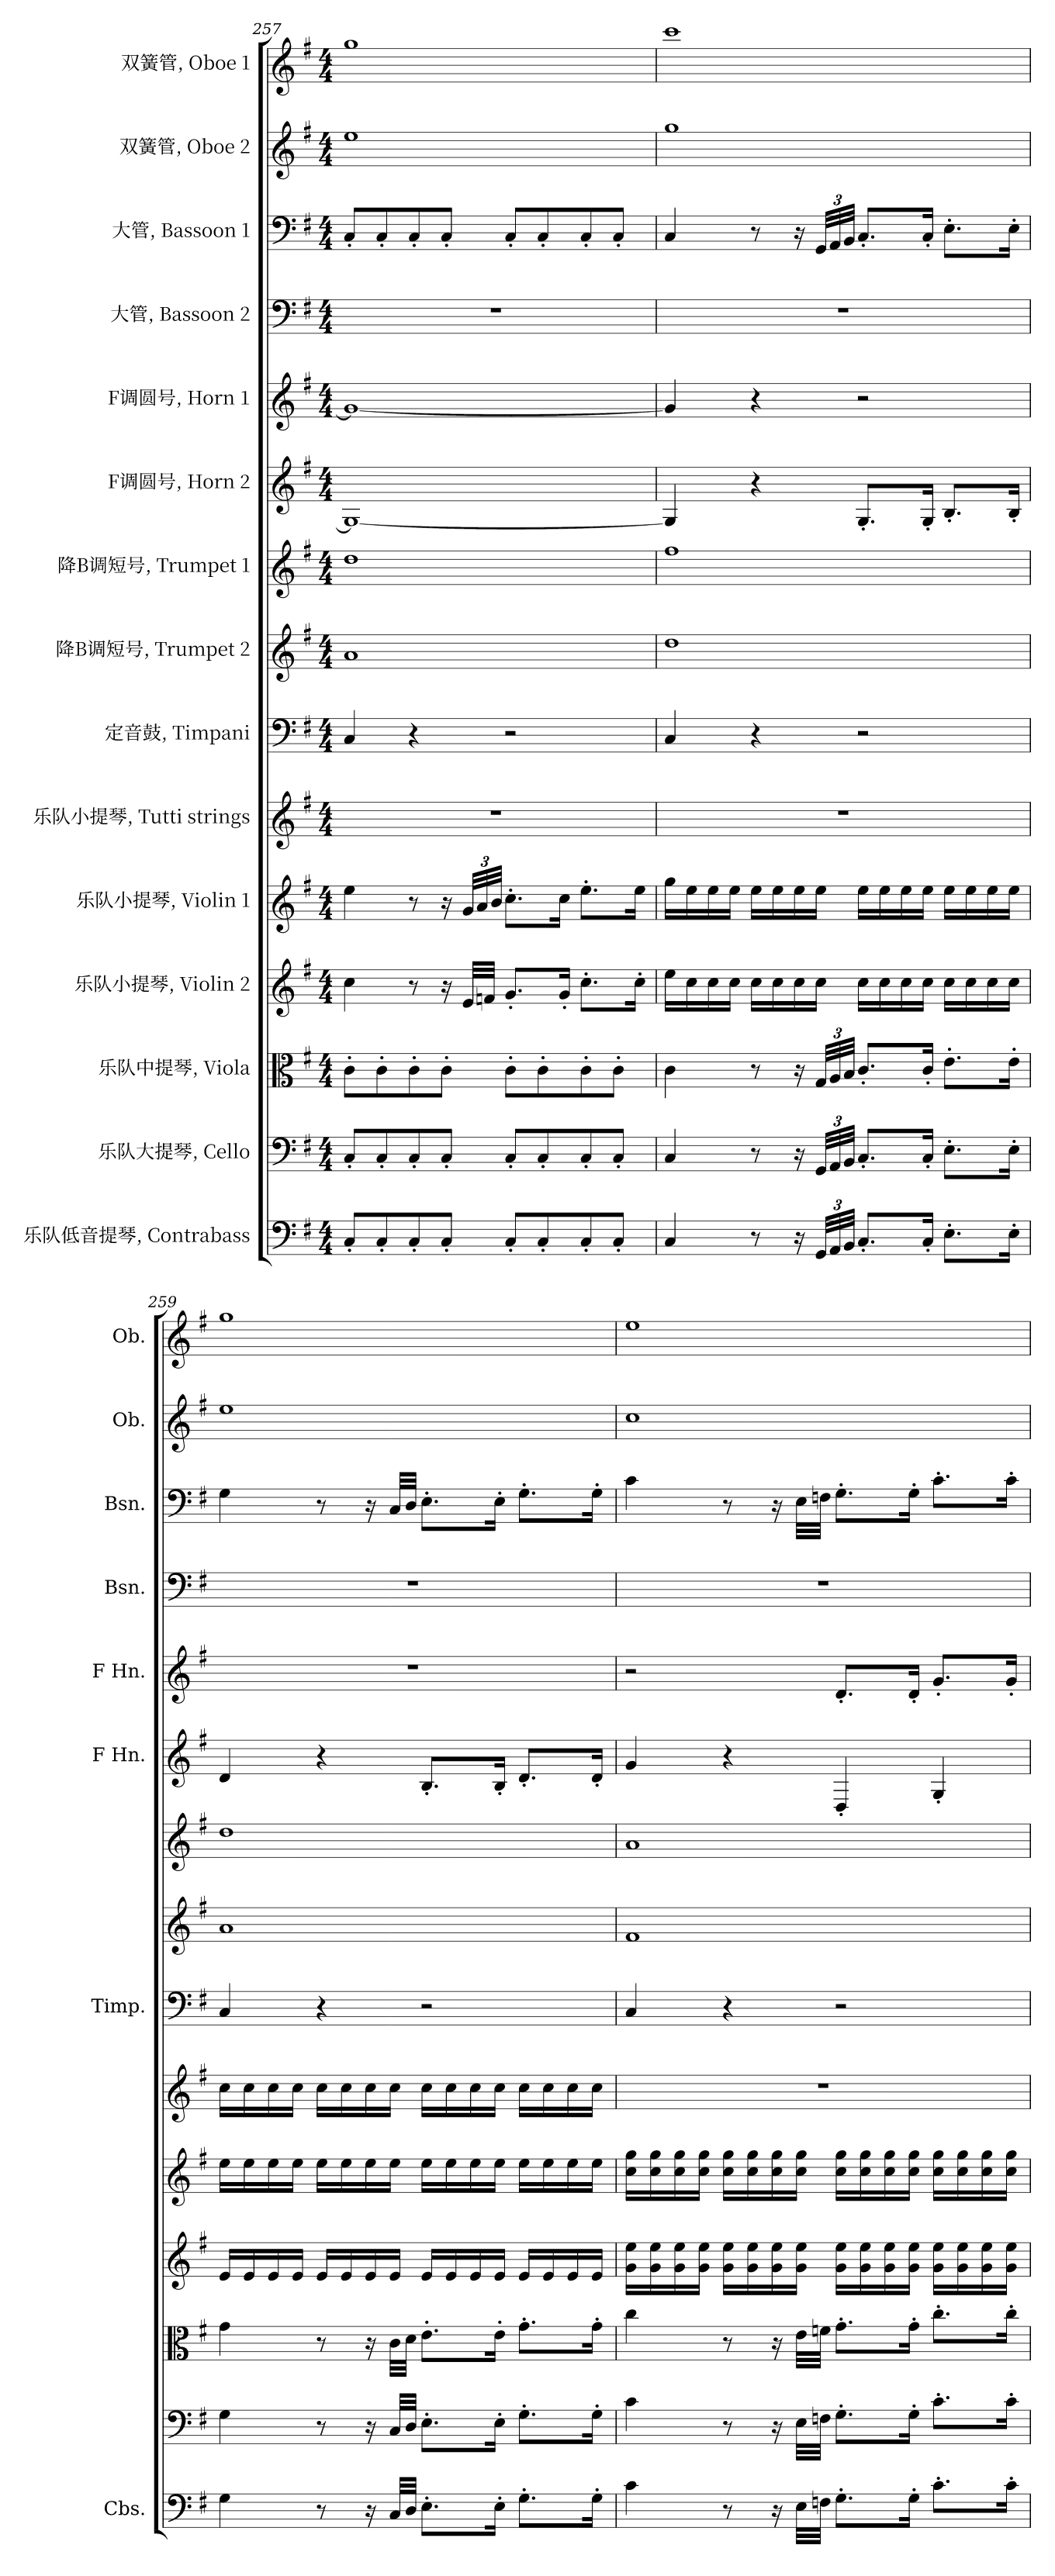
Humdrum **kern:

**kern	**kern	**kern	**kern	**kern	**kern	**kern	**kern	**kern	**kern	**kern	**kern	**kern	**kern	**kern
*part15	*part14	*part13	*part12	*part11	*part10	*part9	*part8	*part7	*part6	*part5	*part4	*part3	*part2	*part1
*staff15	*staff14	*staff13	*staff12	*staff11	*staff10	*staff9	*staff8	*staff7	*staff6	*staff5	*staff4	*staff3	*staff2	*staff1
*I"乐队低音提琴, Contrabass	*I"乐队大提琴, Cello	*I"乐队中提琴, Viola	*I"乐队小提琴, Violin 2	*I"乐队小提琴, Violin 1	*I"乐队小提琴, Tutti strings	*I"定音鼓, Timpani	*I"降B调短号, Trumpet 2	*I"降B调短号, Trumpet 1	*I"F调圆号, Horn 2	*I"F调圆号, Horn 1	*I"大管, Bassoon 2	*I"大管, Bassoon 1	*I"双簧管, Oboe 2	*I"双簧管, Oboe 1
*I'Cbs.	*	*	*	*	*	*I'Timp.	*	*	*I'F Hn.	*I'F Hn.	*I'Bsn.	*I'Bsn.	*I'Ob.	*I'Ob.
!!LO:PB:g=z
*clefF4	*clefF4	*clefC3	*clefG2	*clefG2	*clefG2	*clefF4	*clefG2	*clefG2	*clefG2	*clefG2	*clefF4	*clefF4	*clefG2	*clefG2
*ITrd7c12	*	*	*	*	*	*	*ITrd1c2	*ITrd1c2	*ITrd4c7	*ITrd4c7	*	*	*	*
*k[f#]	*k[f#]	*k[f#]	*k[f#]	*k[f#]	*k[f#]	*k[f#]	*k[b-]	*k[b-]	*k[]	*k[]	*k[f#]	*k[f#]	*k[f#]	*k[f#]
*M4/4	*M4/4	*M4/4	*M4/4	*M4/4	*M4/4	*M4/4	*M4/4	*M4/4	*M4/4	*M4/4	*M4/4	*M4/4	*M4/4	*M4/4
=257	=257	=257	=257	=257	=257	=257	=257	=257	=257	=257	=257	=257	=257	=257
8CC'/L	8C'/L	8c'\L	4cc\	4ee\	1r	4C/	1g	1cc	1C_	1c_	1r	8C'/L	1ee	1gg
8CC'/	8C'/	8c'\	.	.	.	.	.	.	.	.	.	8C'/	.	.
8CC'/	8C'/	8c'\	8r	8r	.	4r	.	.	.	.	.	8C'/	.	.
8CC'/J	8C'/J	8c'\J	16r	16r	.	.	.	.	.	.	.	8C'/J	.	.
*	*	*	*	*Xbrackettup	*	*	*	*	*	*	*	*	*	*
.	.	.	32e/LLL	48g/LLL	.	.	.	.	.	.	.	.	.	.
.	.	.	.	48a/	.	.	.	.	.	.	.	.	.	.
.	.	.	32fn/JJJ	.	.	.	.	.	.	.	.	.	.	.
.	.	.	.	48b/JJJ	.	.	.	.	.	.	.	.	.	.
8CC'/L	8C'/L	8c'\L	8.g'/L	8.cc'\L	.	2r	.	.	.	.	.	8C'/L	.	.
8CC'/	8C'/	8c'\	.	.	.	.	.	.	.	.	.	8C'/	.	.
.	.	.	16g'/Jk	16cc\Jk	.	.	.	.	.	.	.	.	.	.
8CC'/	8C'/	8c'\	8.cc'\L	8.ee'\L	.	.	.	.	.	.	.	8C'/	.	.
8CC'/J	8C'/J	8c'\J	.	.	.	.	.	.	.	.	.	8C'/J	.	.
.	.	.	16cc'\Jk	16ee\Jk	.	.	.	.	.	.	.	.	.	.
=258	=258	=258	=258	=258	=258	=258	=258	=258	=258	=258	=258	=258	=258	=258
4CC/	4C/	4c\	16ee\LL	16gg\LL	1r	4C/	1cc	1ee	4C/]	4c/]	1r	4C/	1gg	1ccc
.	.	.	16cc\	16ee\	.	.	.	.	.	.	.	.	.	.
.	.	.	16cc\	16ee\	.	.	.	.	.	.	.	.	.	.
.	.	.	16cc\JJ	16ee\JJ	.	.	.	.	.	.	.	.	.	.
8r	8r	8r	16cc\LL	16ee\LL	.	4r	.	.	4r	4r	.	8r	.	.
.	.	.	16cc\	16ee\	.	.	.	.	.	.	.	.	.	.
16r	16r	16r	16cc\	16ee\	.	.	.	.	.	.	.	16r	.	.
*Xbrackettup	*Xbrackettup	*Xbrackettup	*	*	*	*	*	*	*	*	*	*Xbrackettup	*	*
48GGG/LLL	48GG/LLL	48G/LLL	16cc\JJ	16ee\JJ	.	.	.	.	.	.	.	48GG/LLL	.	.
48AAA/	48AA/	48A/	.	.	.	.	.	.	.	.	.	48AA/	.	.
48BBB/JJJ	48BB/JJJ	48B/JJJ	.	.	.	.	.	.	.	.	.	48BB/JJJ	.	.
8.CC'/L	8.C'/L	8.c'/L	16cc\LL	16ee\LL	.	2r	.	.	8.C'/L	2r	.	8.C'/L	.	.
.	.	.	16cc\	16ee\	.	.	.	.	.	.	.	.	.	.
.	.	.	16cc\	16ee\	.	.	.	.	.	.	.	.	.	.
16CC'/Jk	16C'/Jk	16c'/Jk	16cc\JJ	16ee\JJ	.	.	.	.	16C'/Jk	.	.	16C'/Jk	.	.
8.EE'\L	8.E'\L	8.e'\L	16cc\LL	16ee\LL	.	.	.	.	8.E'/L	.	.	8.E'\L	.	.
.	.	.	16cc\	16ee\	.	.	.	.	.	.	.	.	.	.
.	.	.	16cc\	16ee\	.	.	.	.	.	.	.	.	.	.
16EE'\Jk	16E'\Jk	16e'\Jk	16cc\JJ	16ee\JJ	.	.	.	.	16E'/Jk	.	.	16E'\Jk	.	.
!!LO:PB:g=z
=259	=259	=259	=259	=259	=259	=259	=259	=259	=259	=259	=259	=259	=259	=259
4GG\	4G\	4g\	16e/LL	16ee\LL	16cc\LL	4C/	1g	1cc	4G/	1r	1r	4G\	1ee	1gg
.	.	.	16e/	16ee\	16cc\	.	.	.	.	.	.	.	.	.
.	.	.	16e/	16ee\	16cc\	.	.	.	.	.	.	.	.	.
.	.	.	16e/JJ	16ee\JJ	16cc\JJ	.	.	.	.	.	.	.	.	.
8r	8r	8r	16e/LL	16ee\LL	16cc\LL	4r	.	.	4r	.	.	8r	.	.
.	.	.	16e/	16ee\	16cc\	.	.	.	.	.	.	.	.	.
16r	16r	16r	16e/	16ee\	16cc\	.	.	.	.	.	.	16r	.	.
32CC/LLL	32C/LLL	32c\LLL	16e/JJ	16ee\JJ	16cc\JJ	.	.	.	.	.	.	32C/LLL	.	.
32DD/JJJ	32D/JJJ	32d\JJJ	.	.	.	.	.	.	.	.	.	32D/JJJ	.	.
8.EE'\L	8.E'\L	8.e'\L	16e/LL	16ee\LL	16cc\LL	2r	.	.	8.E'/L	.	.	8.E'\L	.	.
.	.	.	16e/	16ee\	16cc\	.	.	.	.	.	.	.	.	.
.	.	.	16e/	16ee\	16cc\	.	.	.	.	.	.	.	.	.
16EE'\Jk	16E'\Jk	16e'\Jk	16e/JJ	16ee\JJ	16cc\JJ	.	.	.	16E'/Jk	.	.	16E'\Jk	.	.
8.GG'\L	8.G'\L	8.g'\L	16e/LL	16ee\LL	16cc\LL	.	.	.	8.G'/L	.	.	8.G'\L	.	.
.	.	.	16e/	16ee\	16cc\	.	.	.	.	.	.	.	.	.
.	.	.	16e/	16ee\	16cc\	.	.	.	.	.	.	.	.	.
16GG'\Jk	16G'\Jk	16g'\Jk	16e/JJ	16ee\JJ	16cc\JJ	.	.	.	16G'/Jk	.	.	16G'\Jk	.	.
=260	=260	=260	=260	=260	=260	=260	=260	=260	=260	=260	=260	=260	=260	=260
4C\	4c\	4cc\	16g\ 16ee\LL	16cc\ 16gg\LL	1r	4C/	1e	1g	4c/	2r	1r	4c\	1cc	1ee
.	.	.	16g\ 16ee\	16cc\ 16gg\	.	.	.	.	.	.	.	.	.	.
.	.	.	16g\ 16ee\	16cc\ 16gg\	.	.	.	.	.	.	.	.	.	.
.	.	.	16g\ 16ee\JJ	16cc\ 16gg\JJ	.	.	.	.	.	.	.	.	.	.
8r	8r	8r	16g\ 16ee\LL	16cc\ 16gg\LL	.	4r	.	.	4r	.	.	8r	.	.
.	.	.	16g\ 16ee\	16cc\ 16gg\	.	.	.	.	.	.	.	.	.	.
16r	16r	16r	16g\ 16ee\	16cc\ 16gg\	.	.	.	.	.	.	.	16r	.	.
32EE\LLL	32E\LLL	32e\LLL	16g\ 16ee\JJ	16cc\ 16gg\JJ	.	.	.	.	.	.	.	32E\LLL	.	.
32FFn\JJJ	32Fn\JJJ	32fn\JJJ	.	.	.	.	.	.	.	.	.	32Fn\JJJ	.	.
8.GG'\L	8.G'\L	8.g'\L	16g\ 16ee\LL	16cc\ 16gg\LL	.	2r	.	.	4GG'/	8.G'/L	.	8.G'\L	.	.
.	.	.	16g\ 16ee\	16cc\ 16gg\	.	.	.	.	.	.	.	.	.	.
.	.	.	16g\ 16ee\	16cc\ 16gg\	.	.	.	.	.	.	.	.	.	.
16GG'\Jk	16G'\Jk	16g'\Jk	16g\ 16ee\JJ	16cc\ 16gg\JJ	.	.	.	.	.	16G'/Jk	.	16G'\Jk	.	.
8.C'\L	8.c'\L	8.cc'\L	16g\ 16ee\LL	16cc\ 16gg\LL	.	.	.	.	4C'/	8.c'/L	.	8.c'\L	.	.
.	.	.	16g\ 16ee\	16cc\ 16gg\	.	.	.	.	.	.	.	.	.	.
.	.	.	16g\ 16ee\	16cc\ 16gg\	.	.	.	.	.	.	.	.	.	.
16C'\Jk	16c'\Jk	16cc'\Jk	16g\ 16ee\JJ	16cc\ 16gg\JJ	.	.	.	.	.	16c'/Jk	.	16c'\Jk	.	.
=	=	=	=	=	=	=	=	=	=	=	=	=	=	=
*-	*-	*-	*-	*-	*-	*-	*-	*-	*-	*-	*-	*-	*-	*-
